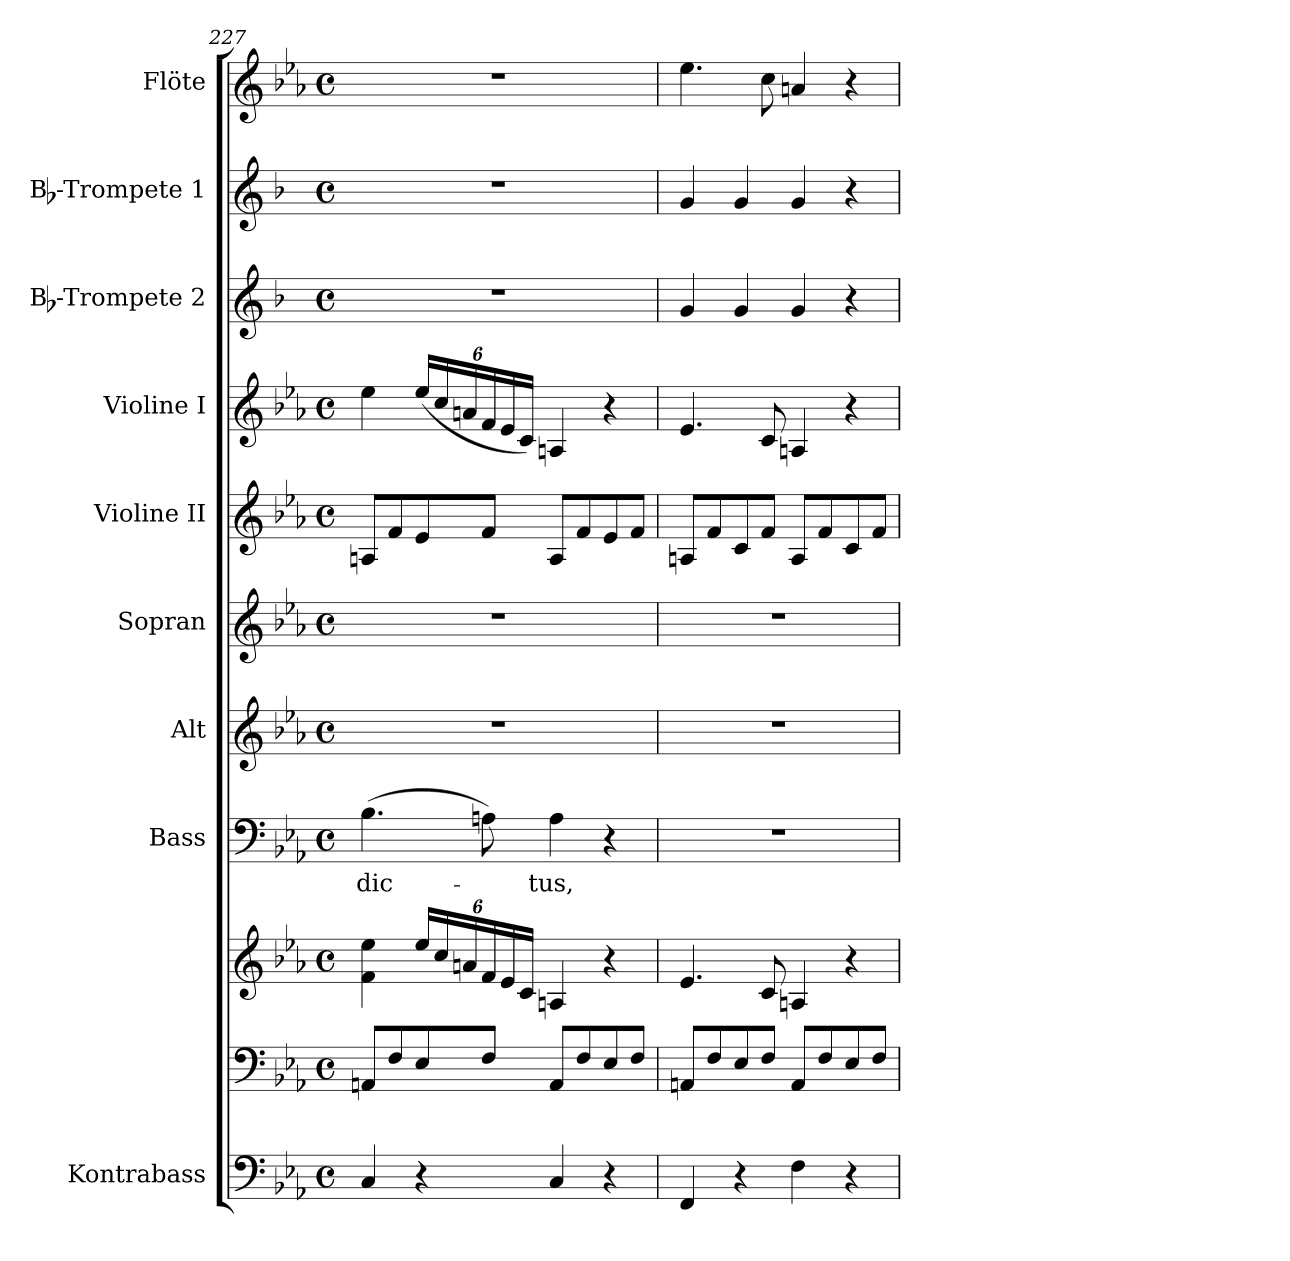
**kern	**kern	**kern	**kern	**text	**kern	**kern	**kern	**kern	**kern	**kern	**kern
*part10	*part9	*part9	*part8	*part8	*part7	*part6	*part5	*part4	*part3	*part2	*part1
*staff11	*staff10	*staff9	*staff8	*staff8	*staff7	*staff6	*staff5	*staff4	*staff3	*staff2	*staff1
*I"Kontrabass	*	*	*I"Bass	*	*I"Alt	*I"Sopran	*I"Violine II	*I"Violine I	*I"Bb-Trompete 2	*I"Bb-Trompete 1	*I"Flöte
*I'Kb.	*	*	*I'B.	*	*I'A.	*I'S.	*I'Vl. II	*I'Vl. I	*I'Bb Trp. 2	*I'Bb Trp. 1	*I'Fl.
!!LO:PB:g=z
*clefF4	*clefF4	*clefG2	*clefF4	*	*clefG2	*clefG2	*clefG2	*clefG2	*clefG2	*clefG2	*clefG2
*ITrd7c12	*	*	*	*	*	*	*	*	*ITrd1c2	*ITrd1c2	*
*k[b-e-a-]	*k[b-e-a-]	*k[b-e-a-]	*k[b-e-a-]	*	*k[b-e-a-]	*k[b-e-a-]	*k[b-e-a-]	*k[b-e-a-]	*k[b-e-a-]	*k[b-e-a-]	*k[b-e-a-]
*E-:	*E-:	*E-:	*E-:	*	*E-:	*E-:	*E-:	*E-:	*E-:	*E-:	*E-:
*M4/4	*M4/4	*M4/4	*M4/4	*	*M4/4	*M4/4	*M4/4	*M4/4	*M4/4	*M4/4	*M4/4
*met(c)	*met(c)	*met(c)	*met(c)	*	*met(c)	*met(c)	*met(c)	*met(c)	*met(c)	*met(c)	*met(c)
=227	=227	=227	=227	=227	=227	=227	=227	=227	=227	=227	=227
!	!	!	!	!LO:LY:b	!	!	!	!	!	!	!
4CC/	8AAn/L	4f\ 4ee-\	(>4.B-\	-dic-	1r	1r	8An/L	4ee-\	1r	1r	1r
.	8F/	.	.	.	.	.	8f/	.	.	.	.
4r	8E-/	24ee-/LL	.	.	.	.	8e-/	(<24ee-/LL	.	.	.
.	.	24cc/	.	.	.	.	.	24cc/	.	.	.
.	.	24an/	.	.	.	.	.	24an/	.	.	.
.	8F/J	24f/	8An\)	.	.	.	8f/J	24f/	.	.	.
.	.	24e-/	.	.	.	.	.	24e-/	.	.	.
.	.	24c/JJ	.	.	.	.	.	24c/JJ)	.	.	.
!	!	!	!	!LO:LY:b	!	!	!	!	!	!	!
4CC/	8AA/L	4An/	4A\	-tus,	.	.	8A/L	4An/	.	.	.
.	8F/	.	.	.	.	.	8f/	.	.	.	.
4r	8E-/	4r	4r	.	.	.	8e-/	4r	.	.	.
.	8F/J	.	.	.	.	.	8f/J	.	.	.	.
=228	=228	=228	=228	=228	=228	=228	=228	=228	=228	=228	=228
4FFF/	8AAn/L	4.e-/	1r	.	1r	1r	8An/L	4.e-/	4f/	4f/	4.ee-\
.	8F/	.	.	.	.	.	8f/	.	.	.	.
4r	8E-/	.	.	.	.	.	8c/	.	4f/	4f/	.
.	8F/J	8c/	.	.	.	.	8f/J	8c/	.	.	8cc\
4FF\	8AA/L	4An/	.	.	.	.	8A/L	4An/	4f/	4f/	4an/
.	8F/	.	.	.	.	.	8f/	.	.	.	.
4r	8E-/	4r	.	.	.	.	8c/	4r	4r	4r	4r
.	8F/J	.	.	.	.	.	8f/J	.	.	.	.
=	=	=	=	=	=	=	=	=	=	=	=
*-	*-	*-	*-	*-	*-	*-	*-	*-	*-	*-	*-
